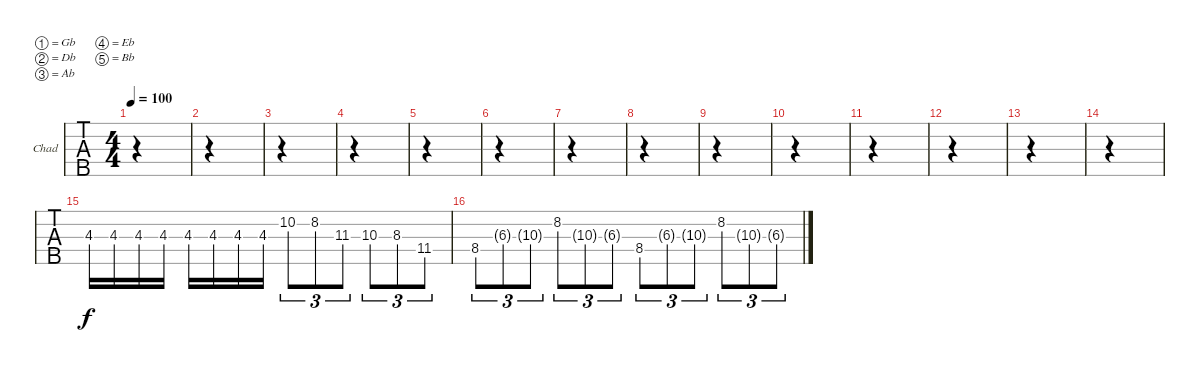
\defaultSystemsLayout 4
\bracketExtendMode groupsimilarinstruments
\firstSystemTrackNameOrientation horizontal
\otherSystemsTrackNameOrientation horizontal
\track ("Chad" "Chad") {solo instrument electricbassfinger}
\staff {tabs}
\tuning (Gb2 Db2 Ab1 Eb1 Bb0)
\ts (4 4)
\tempo 100
\clef f4
\scale
0.333333
\ks c
|
\scale
0.333333 |
\scale
0.333333 |
\scale
0.333333 |
\scale
0.333333 |
\scale
0.333333 |
\scale
0.333333 |
\scale
0.333333 |
\scale
0.333333 |
\scale
0.333333 |
\scale
0.333333 |
\scale
0.333333 |
\scale
0.333333 |
|
4.3.16 4.3.16 4.3.16 4.3.16 4.3.16 4.3.16 4.3.16 4.3.16 10.2.8{tu (3 2)} 8.2.8{tu (3 2)} 11.3.8{tu (3 2)} 10.3.8{tu (3 2)} 8.3.8{tu (3 2)} 11.4.8{tu (3 2)} |
8.4.8{tu (3 2)} 6.3{g}.8{tu (3 2)} 10.3{g}.8{tu (3 2)} 8.2.8{tu (3 2)} 10.3{g}.8{tu (3 2)} 6.3{g}.8{tu (3 2)} 8.4.8{tu (3 2)} 6.3{g}.8{tu (3 2)} 10.3{g}.8{tu (3 2)} 8.2.8{tu (3 2)} 10.3{g}.8{tu (3 2)} 6.3{g}.8{tu (3 2)}
